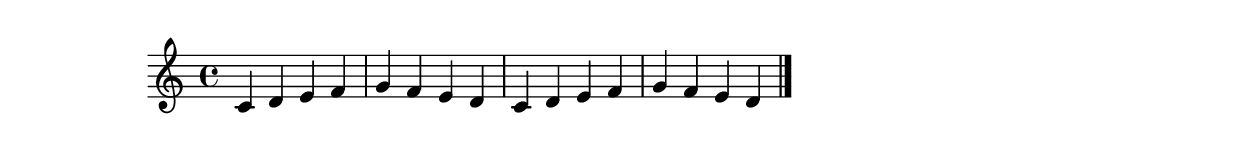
%% DO NOT EDIT this file manually; it is automatically
%% generated from LSR http://lsr.dsi.unimi.it
%% Make any changes in LSR itself, or in Documentation/snippets/new/ ,
%% and then run scripts/auxiliar/makelsr.py
%%
%% This file is in the public domain.
\version "2.14.0"

\header {
  lsrtags = "staff-notation"

  texidoc = "
'Tick' bar lines are often used in music where the bar line is used
only for coordination and is not meant to imply any rhythmic stress.

"
  doctitle = "Tick bar lines"
} % begin verbatim

\relative c' {
  \set Score.defaultBarType = #"'"
  c4 d e f
  g4 f e d
  c4 d e f
  g4 f e d
  \bar "|."
}
